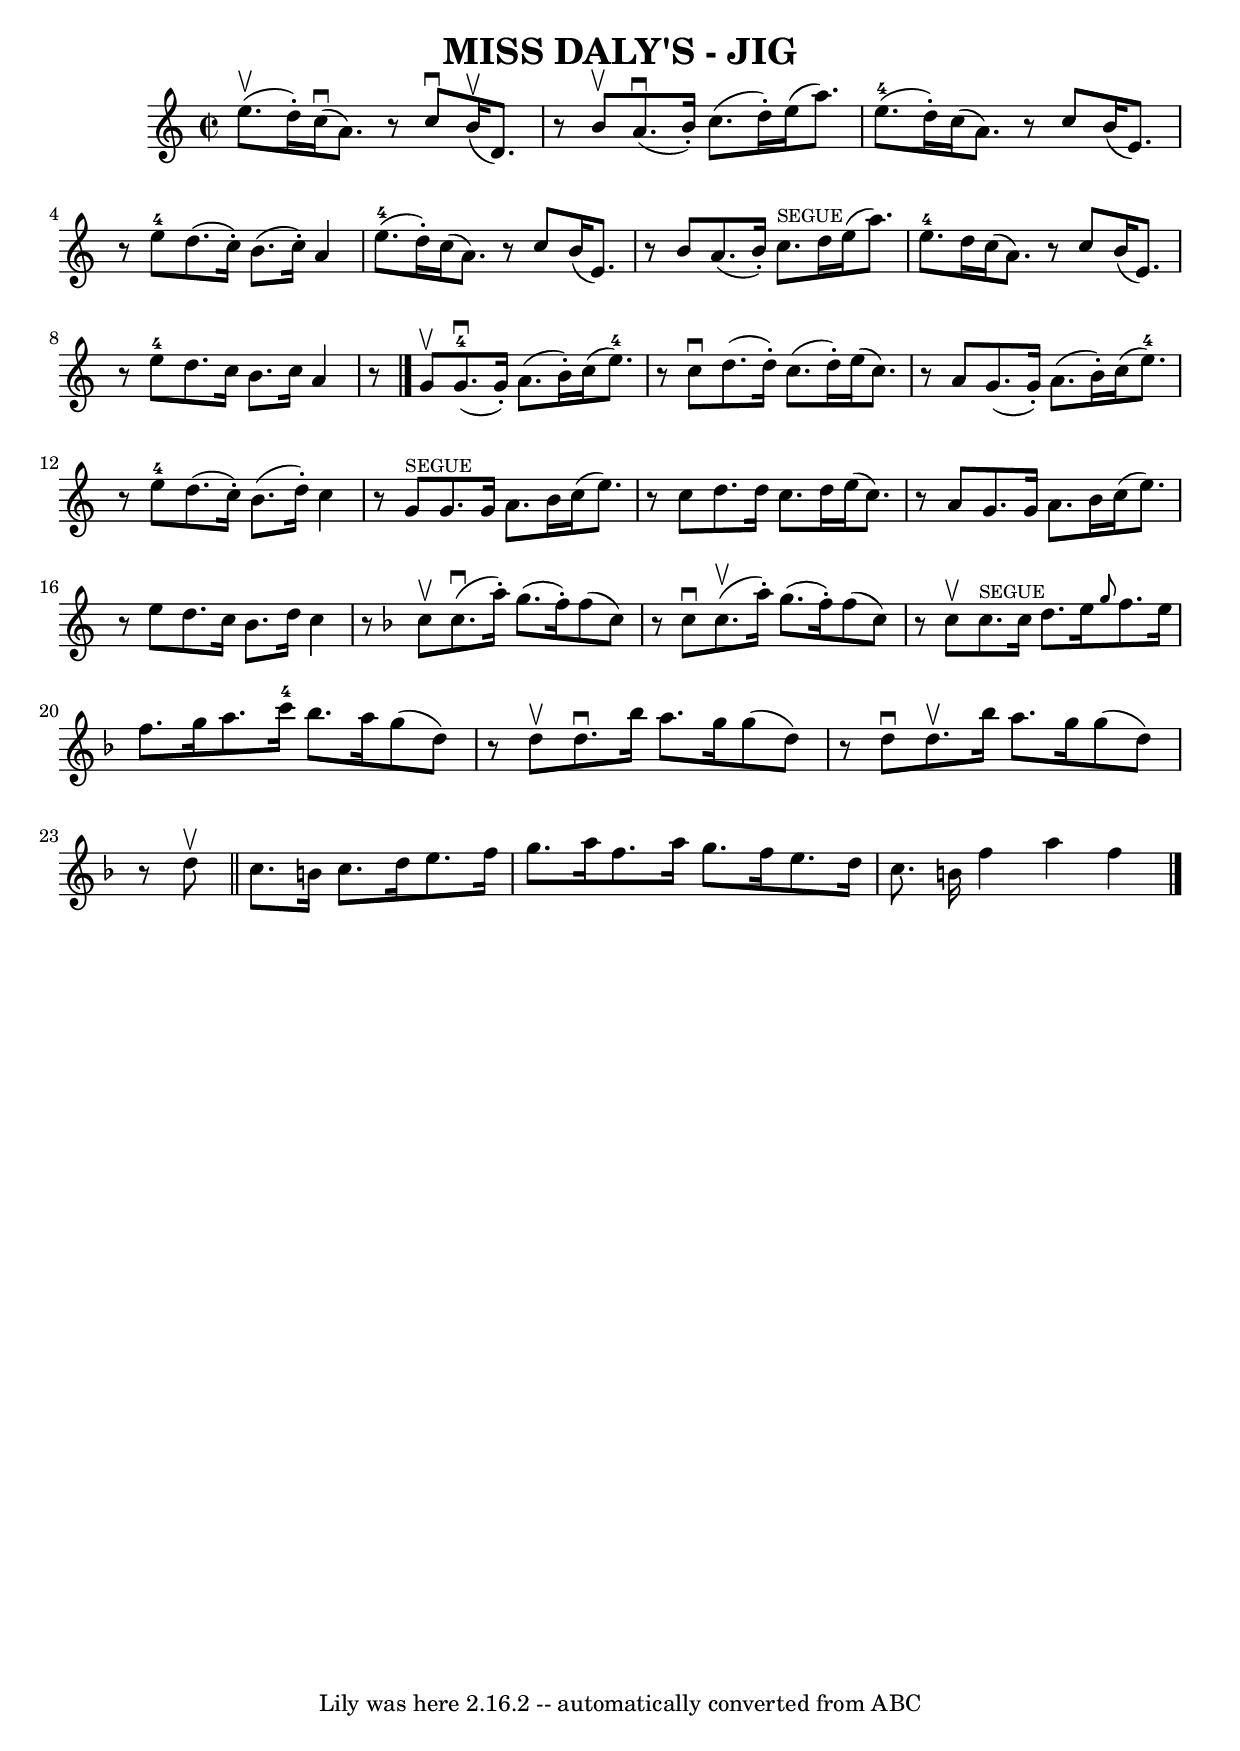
\version "2.7.40"
\include "Mammoth.ily"
\header {
	%% book = "Ryan's Mammoth Collection of Fiddle Tunes"
	crossRefNumber = "1"
	footnotes = ""
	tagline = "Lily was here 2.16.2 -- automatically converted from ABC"
	title = "MISS DALY'S - JIG"
}
voicedefault =  {


\override Staff.TimeSignature #'style = #'C
 \time 2/2 \key a \minor e''8. (^\upbow d''16 -.)       |
     
c''16 (^\downbow a'8.)   r8 c''8^\downbow b'16 (^\upbow d'8.)   
r8 b'8^\upbow   |
 a'8. (^\downbow b'16 -.) c''8. (d''16 -. 
-) e''16 (a''8.) e''8.-4(d''16 -.)       |
 c''16 (
 a'8.)   r8 c''8 b'16 (e'8.)   r8 e''8-4   |
 d''8. (
 c''16 -.) b'8. (c''16 -.) a'4 e''8.-4(d''16 -.)   
|
     |
 c''16 (a'8.)   r8 c''8 b'16 (e'8.)   r8 
b'8    |
 a'8. (b'16 -.) c''8.^\segue d''16 e''16 (
a''8.) e''8.-4 d''16        |
 c''16 (a'8.)   r8 c''8 
 b'16 (e'8.)   r8 e''8-4   |
 d''8. c''16 b'8.    
c''16 a'4    r8   \bar "|." g'8^\upbow       |
 g'8. 
-4(^\downbow g'16 -.) a'8. (b'16 -.) c''16 (e''8.-4)   
r8 c''8^\downbow   |
 d''8. (d''16 -.) c''8. (d''16 -.)   
e''16 (c''8.)   r8 a'8        |
 g'8. (g'16 -.) a'8. (
b'16 -.) c''16 (e''8.-4)   r8 e''8-4   |
 d''8. (
c''16 -.) b'8. (d''16 -.) c''4    r8 g'8^\segue   |
     
|
 g'8. g'16 a'8. b'16 c''16 (e''8.)   r8 c''8    
|
 d''8. d''16 c''8. d''16 e''16 (c''8.)   r8 a'8     
   |
 g'8. g'16 a'8. b'16 c''16 (e''8.)   r8 e''8    
|
 d''8. c''16 b'8. d''16 c''4    r8   \key f \major c''8 
^\upbow       |
 c''8. (^\downbow a''16 -.) g''8. (f''16 -. 
-) f''8 (c''8)   r8 c''8^\downbow   |
 c''8. (^\upbow   
a''16 -.) g''8. (f''16 -.) f''8 (c''8)   r8 c''8^\upbow       
|
 c''8.^\segue c''16 d''8. e''16  \grace { g''8  }   
f''8. e''16 f''8. g''16    |
 a''8. c'''16-4 bes''8.   
 a''16 g''8 (d''8)   r8 d''8^\upbow   |
     |
 d''8. 
^\downbow bes''16 a''8. g''16 g''8 (d''8)   r8 d''8^\downbow  
 |
 d''8.^\upbow bes''16 a''8. g''16 g''8 (d''8)   r8 
d''8^\upbow   \bar "||" c''8. b'16 c''8. d''16 e''8. f''16    
g''8. a''16    |
 f''8. a''16 g''8. f''16 e''8. d''16 
 c''8. b'16    \bar ":|" f''4 a''4 f''4    <<   \bar "|."  >>   
}

\score{
    <<

	\context Staff="default"
	{
	    \voicedefault 
	}

    >>
	\layout {
	}
	\midi {}
}
